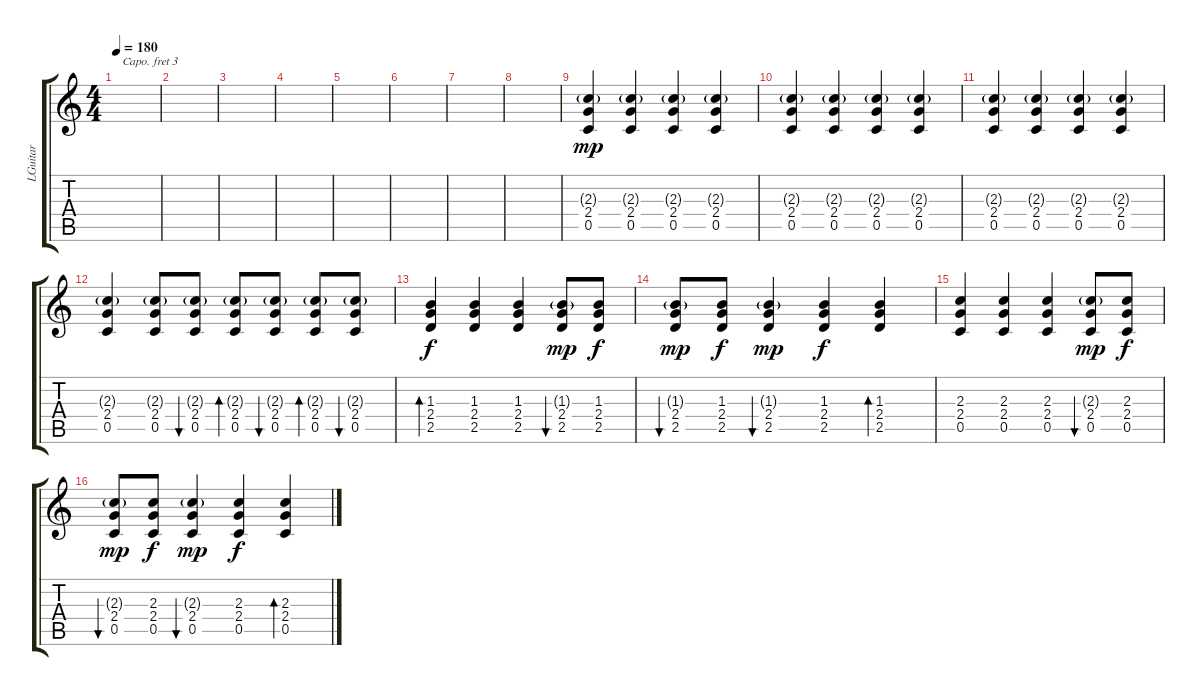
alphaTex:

\track ("LGuitar" "LGuitar") {instrument acousticguitarsteel}
\staff {score tabs}
\capo 3
\tuning (E4 B3 G3 D3 A2 E2) {hide}
\ts (4 4)
\tempo 180
\clef g2
\ks c
|
|
|
|
|
|
|
|
(2.3{g} 2.4 0.5).4{dy mp} (2.3{g} 2.4 0.5).4 (2.3{g} 2.4 0.5).4 (2.3{g} 2.4 0.5).4 |
(2.3{g} 2.4 0.5).4 (2.3{g} 2.4 0.5).4 (2.3{g} 2.4 0.5).4 (2.3{g} 2.4 0.5).4 |
(2.3{g} 2.4 0.5).4 (2.3{g} 2.4 0.5).4 (2.3{g} 2.4 0.5).4 (2.3{g} 2.4 0.5).4 |
(2.3{g} 2.4 0.5).4 (2.3{g} 2.4 0.5).8 (2.3{g} 2.4 0.5).8{bu 30} (2.3{g} 2.4 0.5).8{bd 30} (2.3{g} 2.4 0.5).8{bu 30} (2.3{g} 2.4 0.5).8{bd 30} (2.3{g} 2.4 0.5).8{bu 30} |
(1.3 2.4 2.5).4{bd 480 dy f} (1.3 2.4 2.5).4 (1.3 2.4 2.5).4 (1.3{g} 2.4 2.5).8{bu 60 dy mp} (1.3 2.4 2.5).8{dy f} |
(1.3{g} 2.4 2.5).8{bu 60 dy mp} (1.3 2.4 2.5).8{dy f} (1.3{g} 2.4 2.5).4{bu 60 dy mp} (1.3 2.4 2.5).4{dy f} (1.3 2.4 2.5).4{bd 60} |
(2.3 2.4 0.5).4 (2.3 2.4 0.5).4 (2.3 2.4 0.5).4 (2.3{g} 2.4 0.5).8{bu 60 dy mp} (2.3 2.4 0.5).8{dy f} |
(2.3{g} 2.4 0.5).8{bu 60 dy mp} (2.3 2.4 0.5).8{dy f} (2.3{g} 2.4 0.5).4{bu 60 dy mp} (2.3 2.4 0.5).4{dy f} (2.3 2.4 0.5).4{bd 60}
